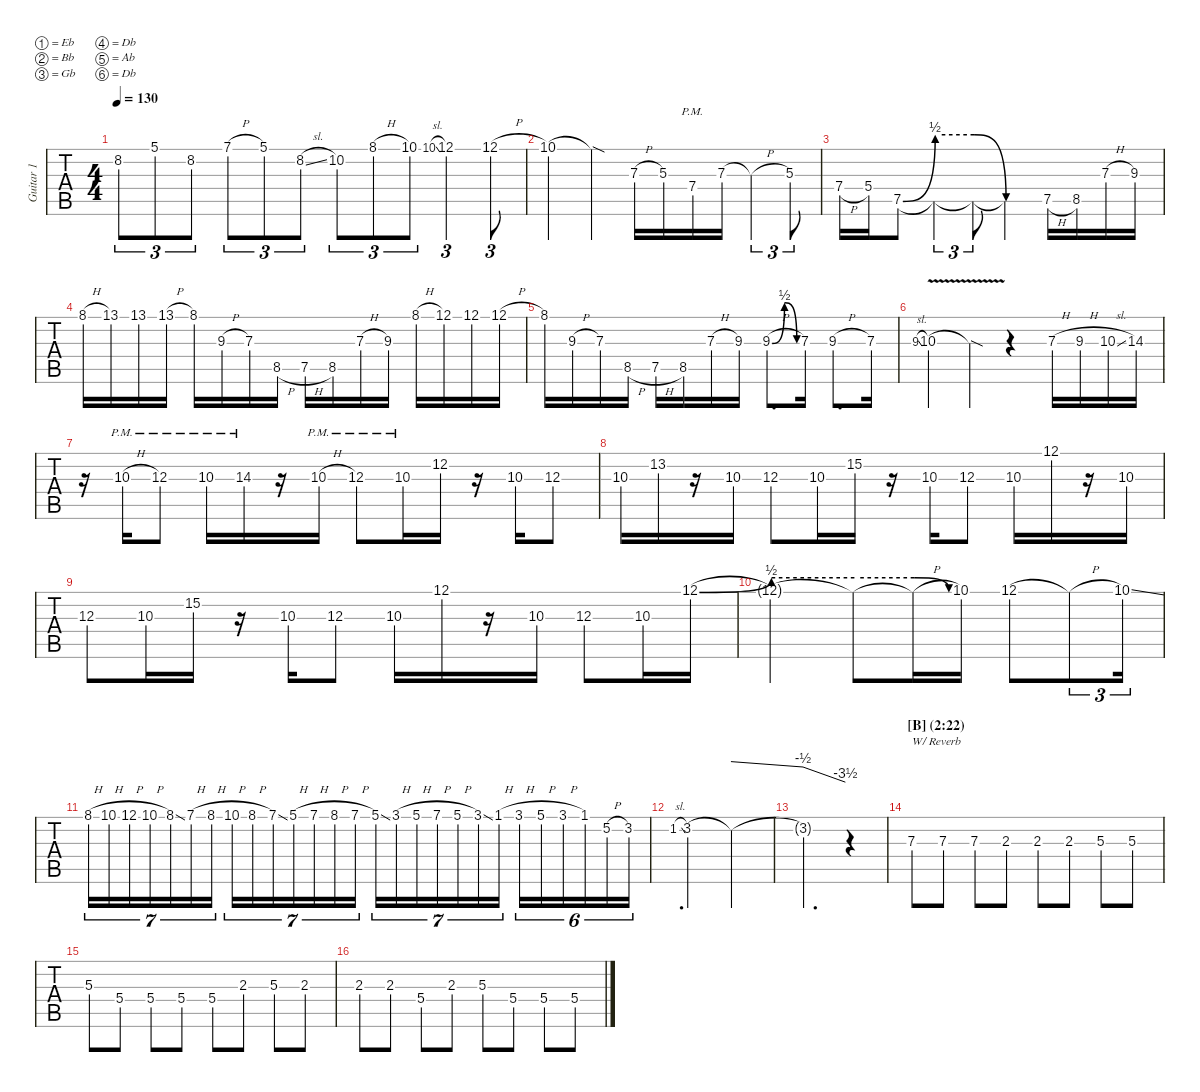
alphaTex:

\defaultSystemsLayout 4
\hideDynamics
\bracketExtendMode nobrackets
\multiTrackTrackNamePolicy allsystems
\firstSystemTrackNameMode fullname
\otherSystemsTrackNameMode fullname
\otherSystemsTrackNameOrientation horizontal
\track ("Guitar 1" "Guitar 1") {instrument overdrivenguitar}
\staff {tabs}
\tuning (Eb4 Bb3 Gb3 Db3 Ab2 Db2)
\ts (4 4)
\scale
0.978438
\tempo 130
\accidentals auto
\clef g2
\ottava regular
\simile none
\ks aminor
8.2{acc x}.8{tu (3 2) dy mf} 5.1{acc x}.8{tu (3 2)} 8.2{acc x}.8{tu (3 2)} 7.1{h acc x}.8{tu (3 2)} 5.1{acc x}.8{tu (3 2)} 8.2{sl acc x}.8{tu (3 2)} 10.2{acc x}.8{tu (3 2)} 8.1{h acc #}.8{tu (3 2)} 10.1{acc x}.8{tu (3 2)} 10.1{sl acc x}.8{tu (3 2) gr onbeat} 12.1{st acc x}.4{tu (3 2)} 12.1{h acc x}.8{tu (3 2)} |
\scale
1.0091 10.1{acc x}.4 10.1{sod t acc x}.4 7.3{h acc x}.16 5.3{acc #}.16 7.4{pm acc x}.16 7.3{acc x}.16 7.3{h t acc x}.4{tu (3 2)} 5.3{acc #}.8{tu (3 2)} |
\scale
0.995452 7.4{h acc x}.16 5.4{acc x}.16 7.5{be (bend 28.799999999999997 0 39 2) acc x}.8 7.5{be (hold 0 2 60 2) t}.4{tu (3 2)} 7.5{be (release 0 2 15 0) t}.8{tu (3 2)} 7.5{be (hold 0 0 60 0) v t acc x}.4 7.5{h acc x}.16 8.5{acc #}.16 7.3{h acc x}.16 9.3{acc x}.16 |
\scale
0.995452 8.1{h acc #}.16 13.1{acc #}.16 13.1{acc #}.16 13.1{h acc #}.16 8.1{acc #}.16 9.3{h acc x}.16 7.3{acc x}.16 8.5{h acc #}.16 7.5{h acc x}.16 8.5{acc #}.16 7.3{h acc x}.16 9.3{acc x}.16 8.1{h acc #}.16 12.1{acc x}.16 12.1{acc x}.16 12.1{h acc x}.16 |
\scale
1.00745 8.1{acc #}.16 9.3{h acc x}.16 7.3{acc x}.16 8.5{h acc #}.16 7.5{h acc x}.16 8.5{acc #}.16 7.3{h acc x}.16 9.3{acc x}.16 9.3{be (bendrelease 19.2 0 19.8 2 33.6 2 44.4 0) h acc x}.8{d} 7.3{acc x}.16 9.3{h acc x}.8{d} 7.3{acc x}.16 |
\scale
0.997097 9.3{sl acc x}.8{gr onbeat} 10.3{v acc #}.4 10.3{sod t acc #}.4 r.4 7.3{h acc x}.16 9.3{h acc x}.16 10.3{sl acc #}.16 14.3{acc x}.16 |
\scale
0.995453 r.16 10.3{h pm acc #}.16 12.3{pm acc x}.8 10.3{pm acc #}.16 14.3{pm acc x}.16 r.16 10.3{h pm acc #}.16 12.3{pm acc x}.8 10.3{pm acc #}.16 12.2{acc x}.16 r.16 10.3{acc #}.16 12.3{acc x}.8 |
\scale
1.00869 10.3{acc #}.16 13.2{acc #}.16 r.16 10.3{acc #}.16 12.3{acc x}.8 10.3{acc #}.16 15.2{acc x}.16 r.16 10.3{acc #}.16 12.3{acc x}.8 10.3{acc #}.16 12.1{acc x}.16 r.16 10.3{acc #}.16 |
\scale
0.996687 12.3{acc x}.8 10.3{acc #}.16 15.2{acc x}.16 r.16 10.3{acc #}.16 12.3{acc x}.8 10.3{acc #}.16 12.1{acc x}.16 r.16 10.3{acc #}.16 12.3{acc x}.8 10.3{acc #}.16 12.1{be (bend 0 0 59.4 2) acc x}.16 |
\scale
0.994627 12.1{be (hold 0 2 60 2) t}.2 12.1{be (hold 0 2 60 2) t}.8 12.1{be (release 0 2 15 0) h t}.16 10.1{acc x}.16 12.1{acc x}.8{beam merge} 12.1{h t acc x}.8{tu (3 2)} 10.1{ss acc x}.16{tu (3 2)} |
\scale
1.53469 8.1{h acc #}.16{tu (7 4)} 10.1{h acc x}.16{tu (7 4)} 12.1{h acc x}.16{tu (7 4)} 10.1{h acc x}.16{tu (7 4)} 8.1{ss acc #}.16{tu (7 4)} 7.1{h acc x}.16{tu (7 4)} 8.1{h acc #}.16{tu (7 4)} 10.1{h acc x}.16{tu (7 4)} 8.1{h acc #}.16{tu (7 4)} 7.1{ss acc x}.16{tu (7 4)} 5.1{h acc x}.16{tu (7 4)} 7.1{h acc x}.16{tu (7 4)} 8.1{h acc #}.16{tu (7 4)} 7.1{h acc x}.16{tu (7 4)} 5.1{ss acc x}.16{tu (7 4)} 3.1{h acc x}.16{tu (7 4)} 5.1{h acc x}.16{tu (7 4)} 7.1{h acc x}.16{tu (7 4)} 5.1{h acc x}.16{tu (7 4)} 3.1{ss acc x}.16{tu (7 4)} 1.1{h acc #}.16{tu (7 4)} 3.1{h acc x}.16{tu (6 4)} 5.1{h acc x}.16{tu (6 4)} 3.1{h acc x}.16{tu (6 4)} 1.1{acc #}.16{tu (6 4)} 5.2{h acc x}.16{tu (6 4)} 3.2{acc x}.16{tu (6 4)} |
\scale
0.73482 1.2{sl acc #}.8{d gr onbeat} 3.2{acc x}.2 3.2{t acc x}.2{tbe (dive default 0 0 59.4 -2)} |
\scale
0.730486 3.2{t acc x}.2{d tbe (dive default 0 -2 59.4 -14)} r.4 |
\section ("B" "(2:22)")
\scale
1.06468 7.3{acc x}.8{txt "W/ Reverb" instrument overdrivenguitar} 7.3{acc x}.8 7.3{acc x}.8 2.3{acc x}.8 2.3{acc x}.8 2.3{acc x}.8 5.3{acc #}.8 5.3{acc #}.8 |
\scale
0.978438 5.3{acc #}.8 5.4{acc x}.8 5.4{acc x}.8 5.4{acc x}.8 5.4{acc x}.8 2.3{acc x}.8 5.3{acc #}.8 2.3{acc x}.8 |
\scale
0.978438 2.3{acc x}.8 2.3{acc x}.8 5.4{acc x}.8 2.3{acc x}.8 5.3{acc #}.8 5.4{acc x}.8 5.4{acc x}.8 5.4{acc x}.8
